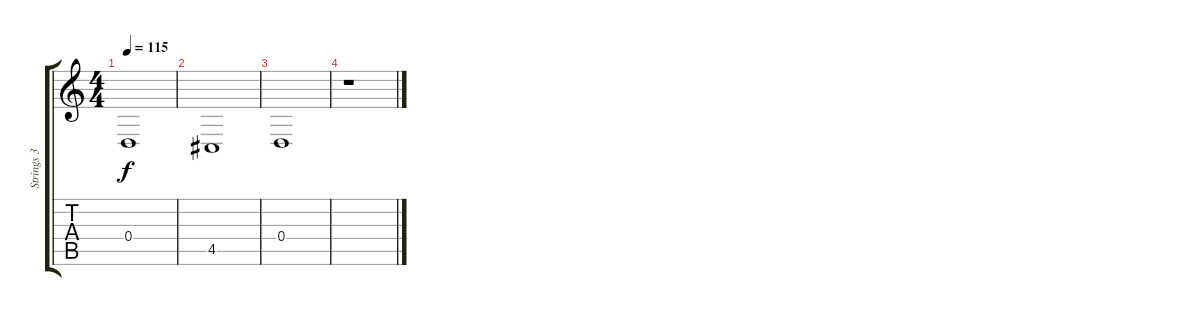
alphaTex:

\track ("Strings 3" "Strings 3") {instrument stringensemble1}
\staff {score tabs}
\tuning (E4 B3 G3 D3 A2 E2) {hide}
\ts (4 4)
\tempo 115
\clef g2
\ks c
0.4.1{dy f volume 16} |
4.5.1{volume 10} |
0.4.1{volume 5} |
r.1
